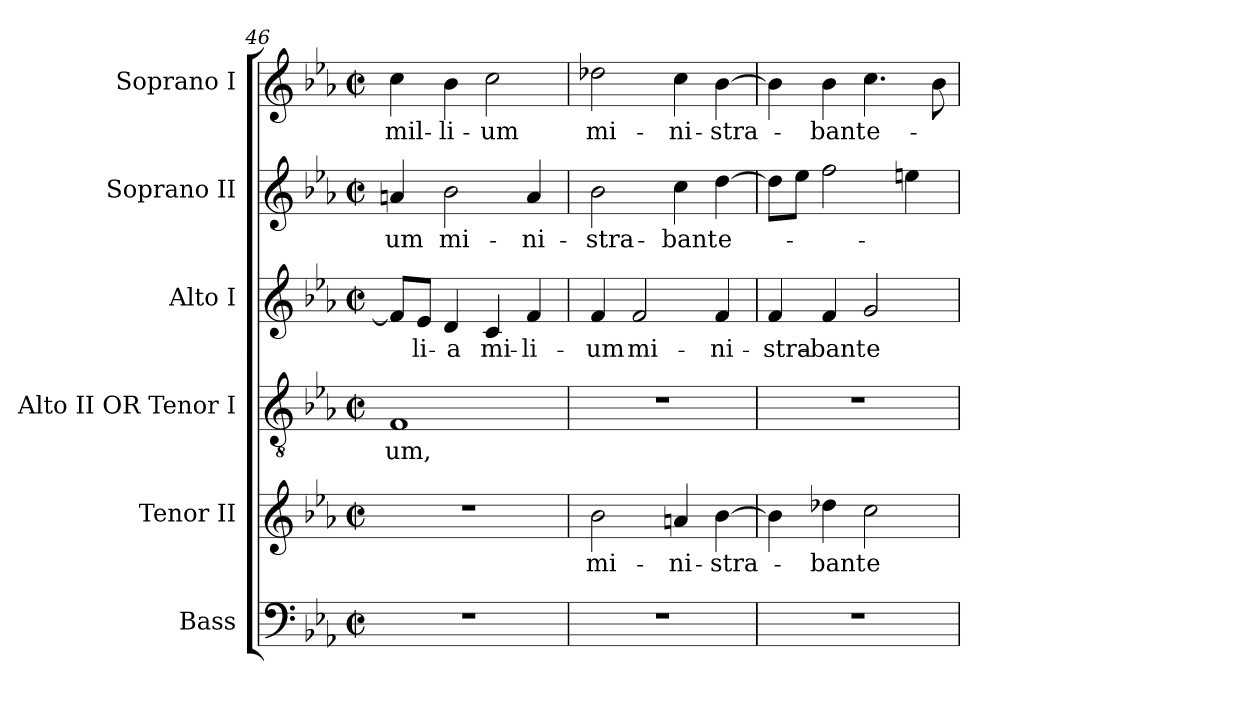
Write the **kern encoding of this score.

**kern	**kern	**text	**kern	**text	**kern	**text	**kern	**text	**kern	**text
*part6	*part5	*part5	*part4	*part4	*part3	*part3	*part2	*part2	*part1	*part1
*staff6	*staff5	*staff5	*staff4	*staff4	*staff3	*staff3	*staff2	*staff2	*staff1	*staff1
*I"Bass	*I"Tenor II	*	*I"Alto II  OR    Tenor I	*	*I"Alto I	*	*I"Soprano II	*	*I"Soprano I	*
*I'B.	*I'T. II	*	*I'T. I	*	*I'A.	*	*I'S. II	*	*I'S. I	*
*clefF4	*clefG2	*	*clefGv2	*	*clefG2	*	*clefG2	*	*clefG2	*
*	*ITrd7c12	*	*ITrd7c12	*	*	*	*	*	*	*
*k[b-e-a-]	*k[b-e-a-]	*	*k[b-e-a-]	*	*k[b-e-a-]	*	*k[b-e-a-]	*	*k[b-e-a-]	*
*c:	*c:	*	*c:	*	*c:	*	*c:	*	*c:	*
*M2/2	*M2/2	*	*M2/2	*	*M2/2	*	*M2/2	*	*M2/2	*
*met(c|)	*met(c|)	*	*met(c|)	*	*met(c|)	*	*met(c|)	*	*met(c|)	*
=46	=46	=46	=46	=46	=46	=46	=46	=46	=46	=46
!	!	!	!	!LO:LY:b:color=#000000	!	!	!	!	!	!
!	!	!	!	!	!	!	!	!LO:LY:b:color=#000000	!	!
!	!	!	!	!	!	!	!	!	!	!LO:LY:b:color=#000000
1r	1r	.	1FFi	-um,	8fi/L]	.	4ani/	-um	4cci\	mil-
!	!	!	!	!	!	!LO:LY:b:color=#000000	!	!	!	!
.	.	.	.	.	8e-i/J	-li-	.	.	.	.
!	!	!	!	!	!	!LO:LY:b:color=#000000	!	!	!	!
!	!	!	!	!	!	!	!	!LO:LY:b:color=#000000	!	!
!	!	!	!	!	!	!	!	!	!	!LO:LY:b:color=#000000
.	.	.	.	.	4di/	-a	2b-i\	mi-	4b-i\	-li-
!	!	!	!	!	!	!LO:LY:b:color=#000000	!	!	!	!
!	!	!	!	!	!	!	!	!	!	!LO:LY:b:color=#000000
.	.	.	.	.	4ci/	mi-	.	.	2cci\	-um
!	!	!	!	!	!	!LO:LY:b:color=#000000	!	!	!	!
!	!	!	!	!	!	!	!	!LO:LY:b:color=#000000	!	!
.	.	.	.	.	4fi/	-li-	4ai/	-ni-	.	.
=47	=47	=47	=47	=47	=47	=47	=47	=47	=47	=47
!	!	!LO:LY:b:color=#000000	!	!	!	!	!	!	!	!
!	!	!	!	!	!	!LO:LY:b:color=#000000	!	!	!	!
!	!	!	!	!	!	!	!	!LO:LY:b:color=#000000	!	!
!	!	!	!	!	!	!	!	!	!	!LO:LY:b:color=#000000
1r	2B-i\	mi-	1r	.	4fi/	-um	2b-i\	-stra-	2dd-Xi\	mi-
!	!	!	!	!	!	!LO:LY:b:color=#000000	!	!	!	!
.	.	.	.	.	2fi/	mi-	.	.	.	.
!	!	!LO:LY:b:color=#000000	!	!	!	!	!	!	!	!
!	!	!	!	!	!	!	!	!LO:LY:b:color=#000000	!	!
!	!	!	!	!	!	!	!	!	!	!LO:LY:b:color=#000000
.	4Ani/	-ni-	.	.	.	.	4cci\	-bant	4cci\	-ni-
!	!	!LO:LY:b:color=#000000	!	!	!	!	!	!	!	!
!	!	!	!	!	!	!LO:LY:b:color=#000000	!	!	!	!
!	!	!	!	!	!	!	!	!LO:LY:b:color=#000000	!	!
!	!	!	!	!	!	!	!	!	!	!LO:LY:b:color=#000000
.	[>4B-i\	-stra-	.	.	4fi/	-ni-	[>4ddi\	e-	[>4b-i\	-stra-
=48	=48	=48	=48	=48	=48	=48	=48	=48	=48	=48
!	!	!	!	!	!	!LO:LY:b:color=#000000	!	!	!	!
1r	4B-i\]	.	1r	.	4fi/	-stra-	8ddi\L]	.	4b-i\]	.
.	.	.	.	.	.	.	8ee-i\J	.	.	.
!	!	!LO:LY:b:color=#000000	!	!	!	!	!	!	!	!
!	!	!	!	!	!	!LO:LY:b:color=#000000	!	!	!	!
!	!	!	!	!	!	!	!	!	!	!LO:LY:b:color=#000000
.	4d-Xi\	-bant	.	.	4fi/	-bant	2ffi\	.	4b-i\	-bant
!	!	!LO:LY:b:color=#000000	!	!	!	!	!	!	!	!
!	!	!	!	!	!	!LO:LY:b:color=#000000	!	!	!	!
!	!	!	!	!	!	!	!	!	!	!LO:LY:b:color=#000000
.	2ci\	e-	.	.	2gi/	e-	.	.	4.cci\	e-
.	.	.	.	.	.	.	4eeni\	.	.	.
.	.	.	.	.	.	.	.	.	8b-i\	.
=	=	=	=	=	=	=	=	=	=	=
*-	*-	*-	*-	*-	*-	*-	*-	*-	*-	*-
